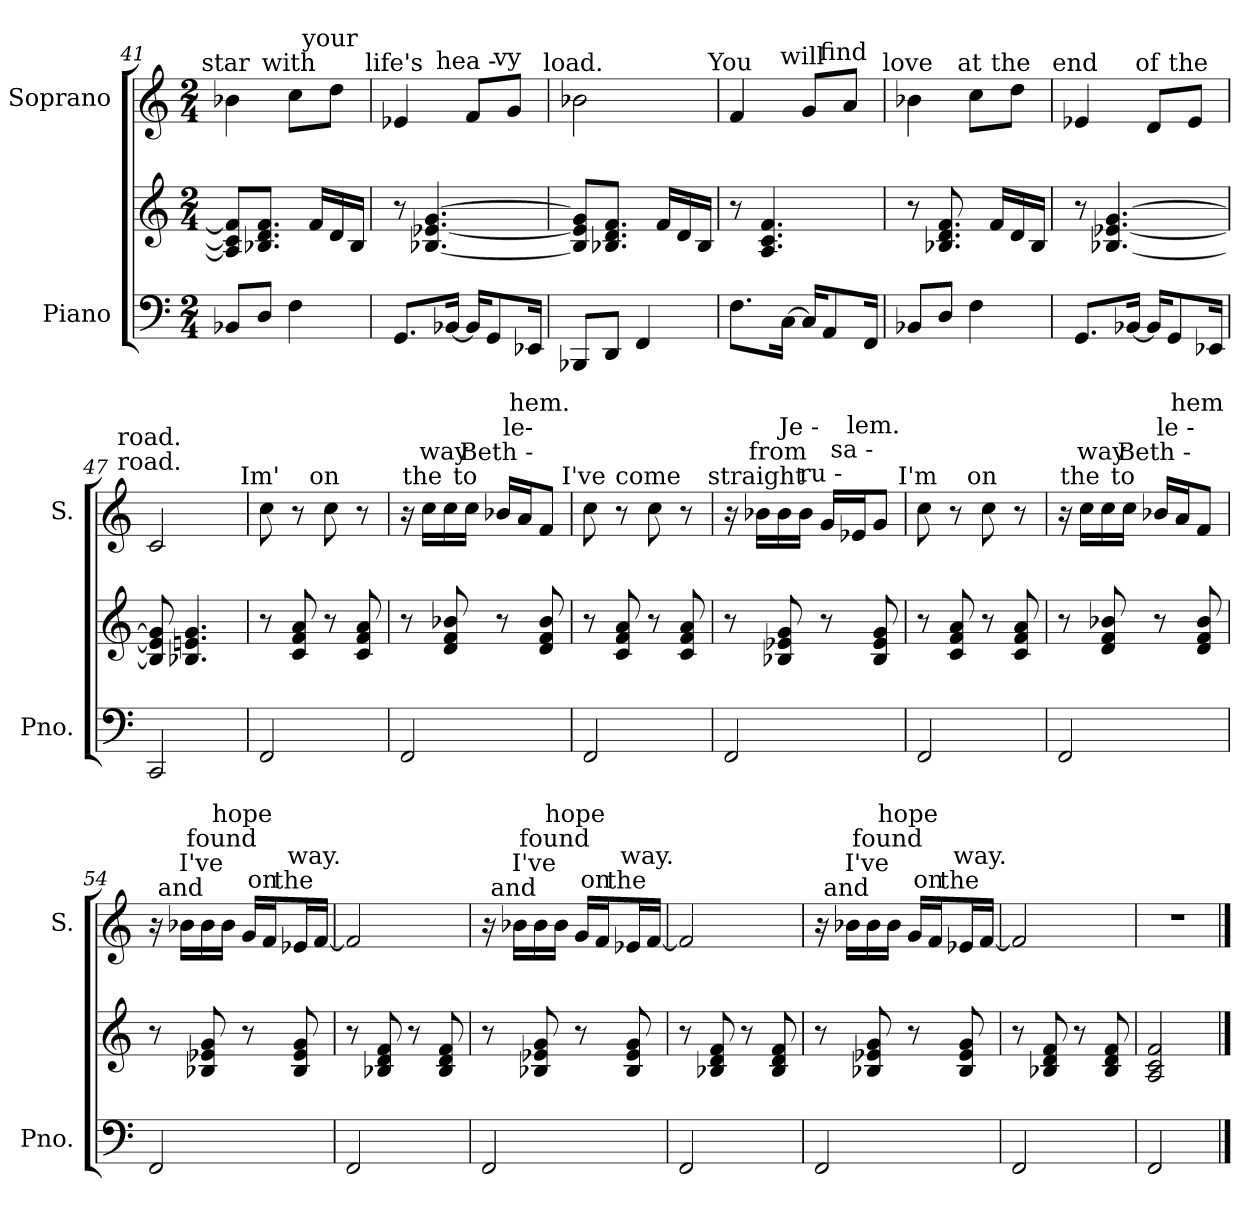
**kern	**kern	**kern
*part2	*part2	*part1
*staff3	*staff2	*staff1
*I"Piano	*	*I"Soprano
*I'Pno.	*	*I'S.
!!LO:LB:g=z
*clefF4	*clefG2	*clefG2
*k[]	*k[]	*k[]
*C:	*C:	*C:
*M2/4	*M2/4	*M2/4
=41	=41	=41
!	!	!LO:TX:a:cj:t=star
8BB-Xi/L	8Ai]/ 8ci]/ 8fi]/L	4b-Xi\
8Di/J	8.B-Xi/ 8.di/ 8.fi/J	.
!	!	!LO:TX:a:cj:t=with
4Fi\	.	8cci\L
.	16fi/LL	.
!	!	!LO:TX:a:cj:t=your
.	16di/	8ddi\J
.	16B-i/JJ	.
=42	=42	=42
!	!	!LO:TX:a:cj:t=life's
8.GGi/L	8r	4e-Xi/
.	[4.B-Xi/ [4.e-Xi [4.gi	.
[16BB-Xi/Jk	.	.
!	!	!LO:TX:a:cj:t=hea -
16BB-i/KL]	.	8fi/L
8GGi/	.	.
!	!	!LO:TX:a:cj:t=vy
.	.	8gi/J
16EE-Xi/Jk	.	.
=43	=43	=43
!	!	!LO:TX:a:cj:t=load.
8BBB-Xi/L	8B-i]/ 8e-i]/ 8gi]/L	2b-Xi\
8DDi/J	8.B-Xi/ 8.di/ 8.fi/J	.
4FFi/	.	.
.	16fi/LL	.
.	16di/	.
.	16B-i/JJ	.
=44	=44	=44
!	!	!LO:TX:a:cj:t=You
8.Fi\L	8r	4fi/
.	4.Ai/ 4.ci 4.fi	.
[16Ci\Jk	.	.
!	!	!LO:TX:a:cj:t=will
16Ci/KL]	.	8gi/L
8AAi/	.	.
!	!	!LO:TX:a:cj:t=find
.	.	8ai/J
16FFi/Jk	.	.
=45	=45	=45
!	!	!LO:TX:a:cj:t=love
8BB-Xi/L	8r	4b-Xi\
8Di/J	8.B-Xi/ 8.di 8.fi	.
!	!	!LO:TX:a:cj:t=at
4Fi\	.	8cci\L
.	16fi/LL	.
!	!	!LO:TX:a:cj:t=the
.	16di/	8ddi\J
.	16B-i/JJ	.
!!LO:PB:g=z
=46	=46	=46
!	!	!LO:TX:a:cj:t=end
8.GGi/L	8r	4e-Xi/
.	[4.B-Xi/ [4.e-Xi [4.gi	.
[16BB-Xi/Jk	.	.
!	!	!LO:TX:a:cj:t=of
16BB-i/KL]	.	8di/L
8GGi/	.	.
!	!	!LO:TX:a:cj:t=the
.	.	8e-i/J
16EE-Xi/Jk	.	.
=47	=47	=47
!	!	!LO:TX:a:cj:t=road.
!	!	!LO:TX:a:cj:t=road.
2CCi/	8B-i/] 8e-i] 8gi]	2ci/
.	4.B-Xi/ 4.ei 4.gi	.
=48	=48	=48
!	!	!LO:TX:a:cj:t=Im'
2FFi/	8r	8cci\
.	8ci/ 8fi 8ai	8r
!	!	!LO:TX:a:cj:t=on
.	8r	8cci\
.	8ci/ 8fi 8ai	8r
=49	=49	=49
2FFi/	8r	16r
!	!	!LO:TX:a:cj:t=the
.	.	16cci\LL
!	!	!LO:TX:a:cj:t=way
.	8di/ 8fi 8b-Xi	16cci\
!	!	!LO:TX:a:cj:t=to
.	.	16cci\JJ
!	!	!LO:TX:a:cj:t=Beth -
.	8r	16b-Xi/LL
!	!	!LO:TX:a:cj:t=le-
.	.	16ai/J
!	!	!LO:TX:a:cj:t=hem.
.	8di/ 8fi 8b-i	8fi/J
=50	=50	=50
!	!	!LO:TX:a:cj:t=I've
2FFi/	8r	8cci\
.	8ci/ 8fi 8ai	8r
!	!	!LO:TX:a:cj:t=come
.	8r	8cci\
.	8ci/ 8fi 8ai	8r
!!LO:LB:g=z
=51	=51	=51
2FFi/	8r	16r
!	!	!LO:TX:a:cj:t=straight
.	.	16b-Xi\LL
!	!	!LO:TX:a:cj:t=from
.	8B-Xi/ 8e-Xi 8gi	16b-i\
!	!	!LO:TX:a:cj:t=Je -
.	.	16b-i\JJ
!	!	!LO:TX:a:cj:t=ru -
.	8r	16gi/LL
!	!	!LO:TX:a:cj:t=sa -
.	.	16e-Xi/J
!	!	!LO:TX:a:cj:t=lem.
.	8B-i/ 8e-i 8gi	8gi/J
=52	=52	=52
!	!	!LO:TX:a:cj:t=I'm
2FFi/	8r	8cci\
.	8ci/ 8fi 8ai	8r
!	!	!LO:TX:a:cj:t=on
.	8r	8cci\
.	8ci/ 8fi 8ai	8r
=53	=53	=53
2FFi/	8r	16r
!	!	!LO:TX:a:cj:t=the
.	.	16cci\LL
!	!	!LO:TX:a:cj:t=way
.	8di/ 8fi 8b-Xi	16cci\
!	!	!LO:TX:a:cj:t=to
.	.	16cci\JJ
!	!	!LO:TX:a:cj:t=Beth -
.	8r	16b-Xi/LL
!	!	!LO:TX:a:cj:t=le -
.	.	16ai/J
!	!	!LO:TX:a:cj:t=hem
.	8di/ 8fi 8b-i	8fi/J
!!LO:LB:g=z
=54	=54	=54
2FFi/	8r	16r
!	!	!LO:TX:a:cj:t=and
.	.	16b-Xi\LL
!	!	!LO:TX:a:cj:t=I've
.	8B-Xi/ 8e-Xi 8gi	16b-i\
!	!	!LO:TX:a:cj:t=found
.	.	16b-i\JJ
!	!	!LO:TX:a:cj:t=hope
.	8r	16gi/LL
!	!	!LO:TX:a:cj:t=on
.	.	16fi/J
!	!	!LO:TX:a:cj:t=the
.	8B-i/ 8e-i 8gi	16e-Xi/L
!	!	!LO:TX:a:cj:t=way.
.	.	[16fi/JJ
=55	=55	=55
2FFi/	8r	2fi/]
.	8B-Xi/ 8di 8fi	.
.	8r	.
.	8B-i/ 8di 8fi	.
=56	=56	=56
2FFi/	8r	16r
!	!	!LO:TX:a:cj:t=and
.	.	16b-Xi\LL
!	!	!LO:TX:a:cj:t=I've
.	8B-Xi/ 8e-Xi 8gi	16b-i\
!	!	!LO:TX:a:cj:t=found
.	.	16b-i\JJ
!	!	!LO:TX:a:cj:t=hope
.	8r	16gi/LL
!	!	!LO:TX:a:cj:t=on
.	.	16fi/J
!	!	!LO:TX:a:cj:t=the
.	8B-i/ 8e-i 8gi	16e-Xi/L
!	!	!LO:TX:a:cj:t=way.
.	.	[16fi/JJ
!!LO:LB:g=z
=57	=57	=57
2FFi/	8r	2fi/]
.	8B-Xi/ 8di 8fi	.
.	8r	.
.	8B-i/ 8di 8fi	.
=58	=58	=58
2FFi/	8r	16r
!	!	!LO:TX:a:cj:t=and
.	.	16b-Xi\LL
!	!	!LO:TX:a:cj:t=I've
.	8B-Xi/ 8e-Xi 8gi	16b-i\
!	!	!LO:TX:a:cj:t=found
.	.	16b-i\JJ
!	!	!LO:TX:a:cj:t=hope
.	8r	16gi/LL
!	!	!LO:TX:a:cj:t=on
.	.	16fi/J
!	!	!LO:TX:a:cj:t=the
.	8B-i/ 8e-i 8gi	16e-Xi/L
!	!	!LO:TX:a:cj:t=way.
.	.	[16fi/JJ
=59	=59	=59
2FFi/	8r	2fi/]
.	8B-Xi/ 8di 8fi	.
.	8r	.
.	8B-i/ 8di 8fi	.
=60	=60	=60
!	!	!LO:N:vis=1
2FFi/	2Ai/ 2ci 2fi	2r
==	==	==
*-	*-	*-
